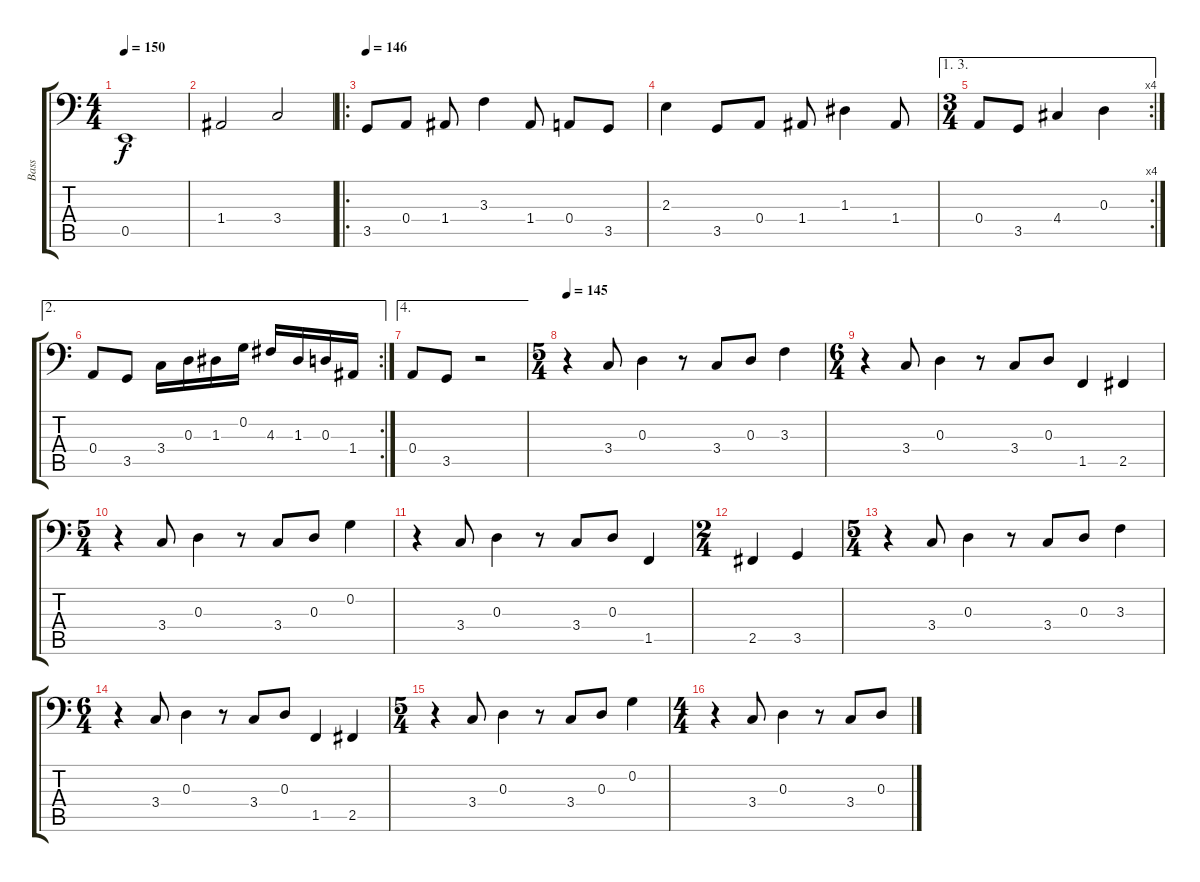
\track ("Bass" "Bass") {instrument electricbassfinger}
\staff {score tabs}
\tuning (C3 G2 D2 A1 E1 B0) {hide}
\ts (4 4)
\tempo 150
\clef f4
\ks c
0.5.1{dy f} |
1.4.2 3.4.2 |
\ro
\tempo 146
3.5.8 0.4.8 1.4.8 3.3.4 1.4.8 0.4.8 3.5.8 |
2.3.4 3.5.8 0.4.8 1.4.8 1.3.4 1.4.8 |
\ae (1 3)
\rc 4
\ts (3 4)
0.4.8 3.5.8 4.4.4 0.3.4 |
\ae 2
\rc 2
0.4.8 3.5.8 3.4.16 0.3.16 1.3.16 0.2.16 4.3.16 1.3.16 0.3.16 1.4.16 |
\ae 4
0.4.8 3.5.8 r.2 |
\ts (5 4)
\tempo 145
r.4 3.4.8 0.3.4 r.8 3.4.8 0.3.8 3.3.4 |
\ts (6 4)
r.4 3.4.8 0.3.4 r.8 3.4.8 0.3.8 1.5.4 2.5.4 |
\ts (5 4)
r.4 3.4.8 0.3.4 r.8 3.4.8 0.3.8 0.2.4 |
r.4 3.4.8 0.3.4 r.8 3.4.8 0.3.8 1.5.4 |
\ts (2 4)
2.5.4 3.5.4 |
\ts (5 4)
r.4 3.4.8 0.3.4 r.8 3.4.8 0.3.8 3.3.4 |
\ts (6 4)
r.4 3.4.8 0.3.4 r.8 3.4.8 0.3.8 1.5.4 2.5.4 |
\ts (5 4)
r.4 3.4.8 0.3.4 r.8 3.4.8 0.3.8 0.2.4 |
\ts (4 4)
r.4 3.4.8 0.3.4 r.8 3.4.8 0.3.8
